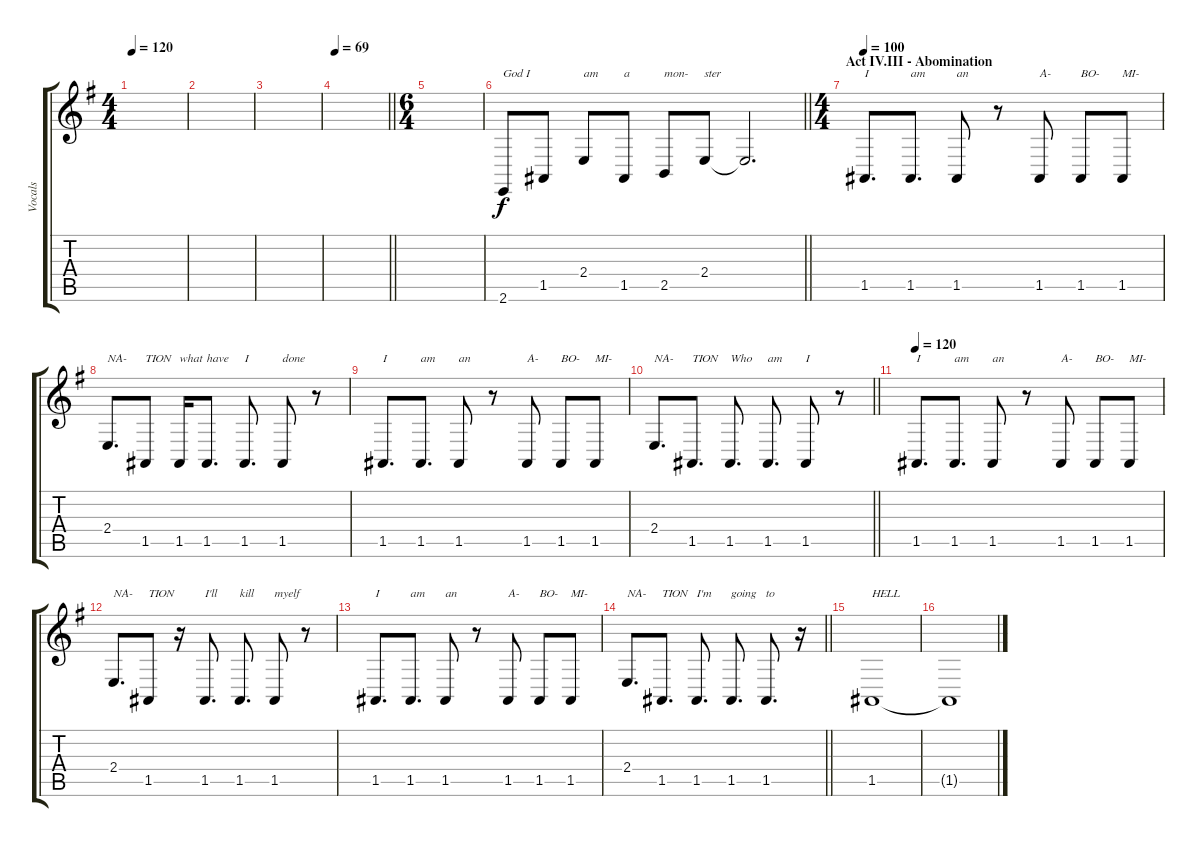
\track ("Vocals" "Vocals") {instrument oboe}
\staff {score tabs}
\tuning (E4 B3 G3 D3 A2 D2) {hide}
\ts (4 4)
\tempo 120
\clef g2
\ks eminor
|
|
|
\tempo 69
\barLineRight lightlight
|
\ts (6 4)
|
\barLineRight lightlight
2.6.8{txt "God I" volume 12} 1.5.8 2.4.8{txt "am"} 1.5.8{txt "a"} 2.5.8{txt "mon-"} 2.4.8{txt "ster"} 2.4{t}.2{d} |
\ts (4 4)
\section ("" "Act IV.III - Abomination")
\tempo 100
1.5.8{d txt "I"} 1.5.8{d txt "am"} 1.5.8{txt "an"} r.8 1.5.8{txt "A-"} 1.5.8{txt "BO-"} 1.5.8{txt "MI-"} |
2.4.8{d txt "NA-"} 1.5.8{txt "TION"} 1.5.16{txt "what"} 1.5.8{d txt "have"} 1.5.8{d txt "I"} 1.5.8{txt "done"} r.8 |
1.5.8{d txt "I"} 1.5.8{d txt "am"} 1.5.8{txt "an"} r.8 1.5.8{txt "A-"} 1.5.8{txt "BO-"} 1.5.8{txt "MI-"} |
\barLineRight lightlight
2.4.8{d txt "NA-"} 1.5.8{d txt "TION"} 1.5.8{d txt "Who"} 1.5.8{d txt "am"} 1.5.8{txt "I"} r.8 |
\tempo 120
1.5.8{d txt "I"} 1.5.8{d txt "am"} 1.5.8{txt "an"} r.8 1.5.8{txt "A-"} 1.5.8{txt "BO-"} 1.5.8{txt "MI-"} |
2.4.8{d txt "NA-"} 1.5.8{txt "TION"} r.16 1.5.8{d txt "I'll"} 1.5.8{d txt "kill"} 1.5.8{txt "myelf"} r.8 |
1.5.8{d txt "I"} 1.5.8{d txt "am"} 1.5.8{txt "an"} r.8 1.5.8{txt "A-"} 1.5.8{txt "BO-"} 1.5.8{txt "MI-"} |
\barLineRight lightlight
2.4.8{d txt "NA-"} 1.5.8{d txt "TION"} 1.5.8{d txt "I'm"} 1.5.8{d txt "going"} 1.5.8{d txt "to"} r.16 |
\section ("" "")
1.5.1{txt "HELL"} |
1.5{t}.1
